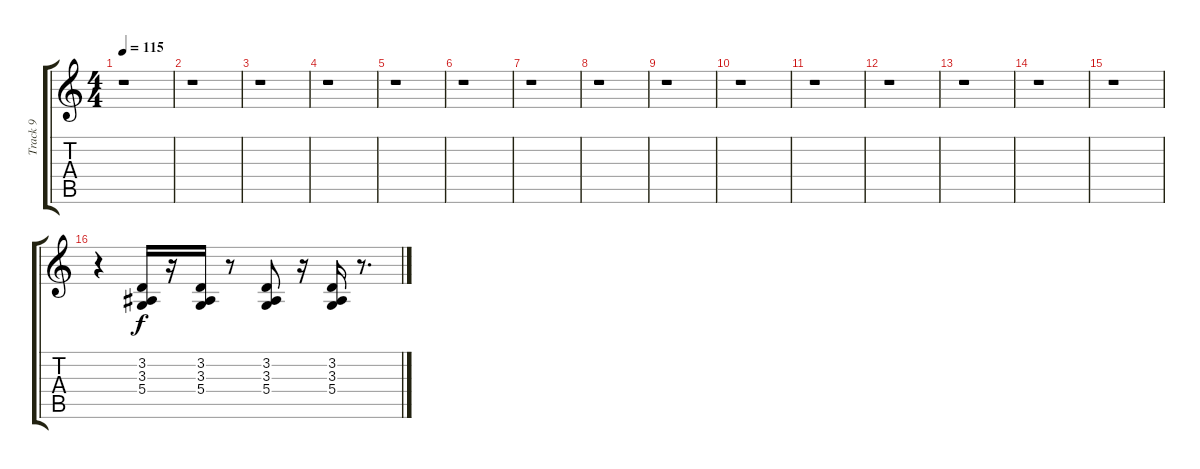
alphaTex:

\track ("Track 9" "Track 9") {instrument sopranosax}
\staff {score tabs}
\tuning (E4 B3 G3 D3 A2 E2) {hide}
\ts (4 4)
\tempo 115
\clef g2
\ks c
r.1{dy f} |
r.1 |
r.1 |
r.1 |
r.1 |
r.1 |
r.1 |
r.1 |
r.1 |
r.1 |
r.1 |
r.1 |
r.1 |
r.1 |
r.1 |
r.4 (3.2 3.3 5.4).16 r.16 (3.2 3.3 5.4).16 r.8 (3.2 3.3 5.4).8 r.16 (3.2 3.3 5.4).16 r.8{d}
